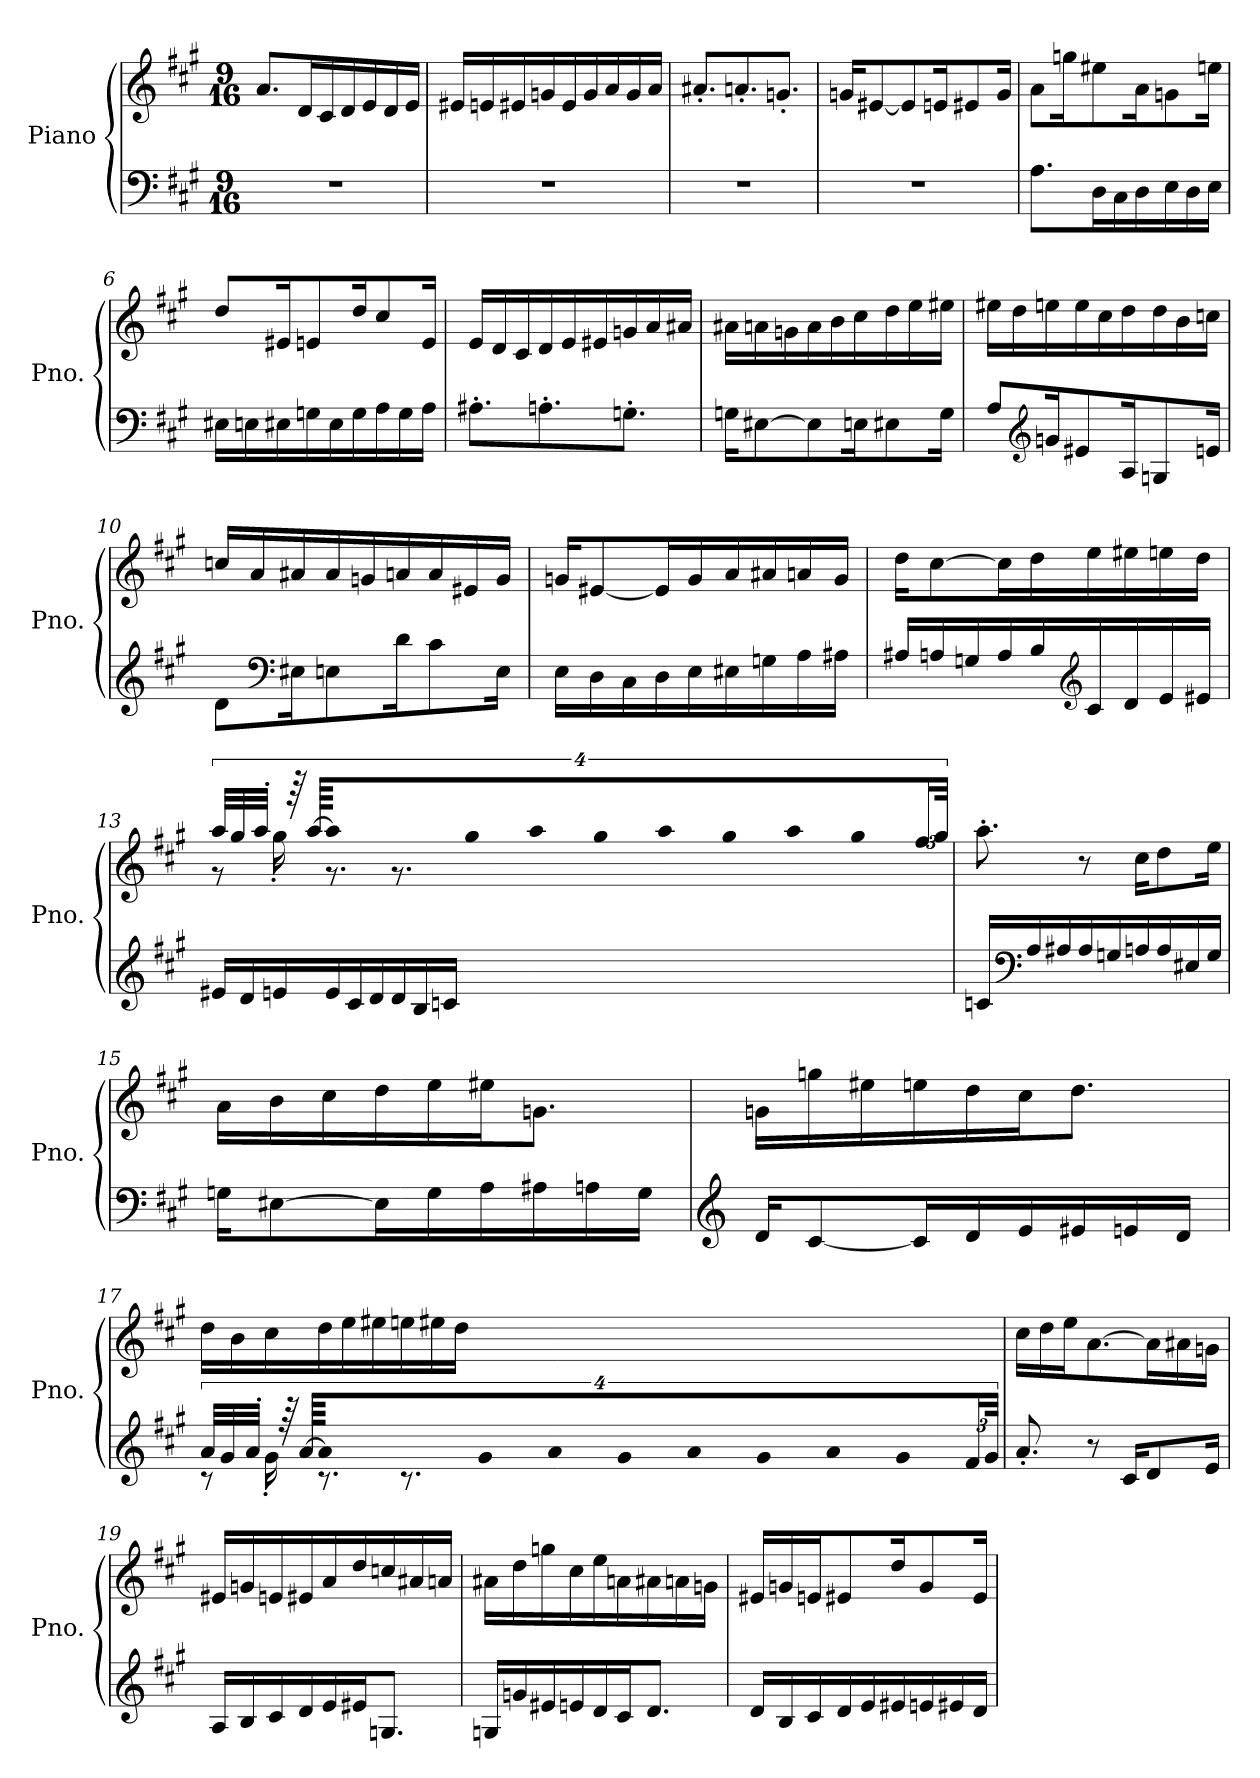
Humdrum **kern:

**kern	**kern
*part1	*part1
*staff2	*staff1
*I"Piano	*
*I'Pno.	*
*clefF4	*clefG2
*k[f#c#g#]	*k[f#c#g#]
*M9/16	*M9/16
*MM90	*MM90
=1	=1
16%9r	8.a/L
.	16d/L
.	16c#/
.	16d/
.	16e/
.	16d/
.	16e/JJ
=2	=2
16%9r	16e#X/LL
.	16en/
.	16e#X/
.	16gn/
.	16e#/
.	16g/
.	16a/
.	16g/
.	16a/JJ
=3	=3
16%9r	8.a#X'/L
.	8.an'/
.	8.gn'/J
=4	=4
16%9r	16gn/KL
.	[8e#X/
.	8e#/]
.	16en/K
.	8e#X/
.	16g/Jk
!!LO:LB:g=z
=5	=5
8.A\L	8a\L
.	16ggn\K
16D\L	8ee#X\
16C#\	.
16D\	16a\K
16E\	8gn\
16D\	.
16E\JJ	16een\Jk
=6	=6
16E#X\LL	8dd/L
16En\	.
16E#X\	16e#X/K
16Gn\	8en/
16E#\	.
16G\	16dd/K
16A\	8cc#/
16G\	.
16A\JJ	16e/Jk
=7	=7
8.A#X'\L	16e/LL
.	16d/
.	16c#/
8.An'\	16d/
.	16e/
.	16e#X/
8.Gn'\J	16gn/
.	16a/
.	16a#X/JJ
!!LO:LB:g=z
=8	=8
16Gn\KL	16a#X\LL
[8E#X\	16an\
.	16gn\
8E#\]	16a\
.	16b\
16En\K	16cc#\
8E#X\	16dd\
.	16ee\
16G\Jk	16ee#X\JJ
=9	=9
8A/L	16ee#X\LL
.	16dd\
*clefG2	*
16gn/K	16een\
8e#X/	16ee\
.	16cc#\
16A/K	16dd\
8Gn/	16dd\
.	16b\
16en/Jk	16ccn\JJ
=10	=10
8d\L	16ccn/LL
.	16a/
*clefF4	*
16E#X\K	16a#X/
8En\	16a#/
.	16gn/
16d\K	16an/
8c#\	16a/
.	16e#X/
16E\Jk	16g/JJ
!!LO:LB:g=z
=11	=11
16E\LL	16gn/KL
16D\	[8e#X/
16C#\	.
16D\	16e#/L]
16E\	16g/
16E#X\	16a/
16Gn\	16a#X/
16A\	16an/
16A#X\JJ	16g/JJ
=12	=12
16A#X/LL	16dd\KL
16An/	[8cc#\
16Gn/	.
16A/	16cc#\L]
16B/	16dd\
*clefG2	*
16c#/	16ee\
16d/	16ee#X\
16e/	16een\
16e#X/JJ	16dd\JJ
!!LO:LB:g=z
=13	=13
*	*^
16e#X/LL	64%3aa/LL	8r
.	64%3gg#/	.
16d/	.	.
.	64%3aa'/JJ	.
16en/	.	16gg#'\
.	128%3r	.
.	[128%3aa/LLL	.
16e/	32aa/]	8.r
.	32gg#/	.
16c#/	32aa/J	.
.	16gg#/	.
16d/	.	.
.	32aa/L	.
16d/	32gg#/J	8.r
.	16aa/	.
16B/	.	.
.	32gg#/K	.
*	*Xbrackettup	*
16cn/JJ	24ff#/	.
.	48gg#/JJk	.
*	*v	*v
=14	=14
16cn/LL	8.aa'\
*clefF4	*
16A/	.
16A#X/	.
16A#/	8r
16Gn/	.
16An/	16cc#\KL
16A/	8dd\
16E#X/	.
16G/JJ	16ee\Jk
=15	=15
16Gn\KL	16a\LL
[8E#X\	16b\
.	16cc#\
16E#\L]	16dd\
16G\	16ee\
16A\	16ee#X\J
16A#X\	8.gn\J
16An\	.
16G\JJ	.
!!LO:LB:g=z
=16	=16
*clefG2	*
16d/KL	16gn\LL
[8c#/	16ggn\
.	16ee#X\
16c#/L]	16een\
16d/	16dd\
16e/	16cc#\J
16e#X/	8.dd\J
16en/	.
16d/JJ	.
=17	=17
*^	*
64%3a/LL	8r	16dd\LL
64%3g#/	.	.
.	.	16b\
64%3a'/JJ	.	.
.	16g#'\	16cc#\
128%3r	.	.
[128%3a/LLL	.	.
32a/]	8.r	16dd\
32g#/	.	.
32a/J	.	16ee\
16g#/	.	.
.	.	16ee#X\
32a/L	.	.
32g#/J	8.r	16een\
16a/	.	.
.	.	16ee#X\
32g#/K	.	.
*Xbrackettup	*	*
24f#/	.	16dd\JJ
48g#/JJk	.	.
*v	*v	*
=18	=18
8.a'/	16cc#\LL
.	16dd\
.	16ee\J
8r	[8.a\
16c#/KL	.
8d/	16a\L]
.	16a#X\
16e/Jk	16gn\JJ
!!LO:PB:g=z
=19	=19
16A/LL	16e#X/LL
16B/	16gn/
16c#/	16en/
16d/	16e#X/
16e/	16a/
16e#X/J	16dd/
8.Gn/J	16ccn/
.	16a#X/
.	16an/JJ
=20	=20
16Gn/LL	16a#X\LL
16gn/	16dd\
16e#X/	16ggn\
16en/	16cc#\
16d/	16ee\
16c#/J	16an\
8.d/J	16a#X\
.	16an\
.	16gn\JJ
=21	=21
16d/LL	16e#X/LL
16B/	16gn/
16c#/	16en/J
16d/	8e#X/
16e/	.
16e#X/	16dd/K
16en/	8g/
16e#X/	.
16d/JJ	16e#/Jk
=	=
*-	*-
